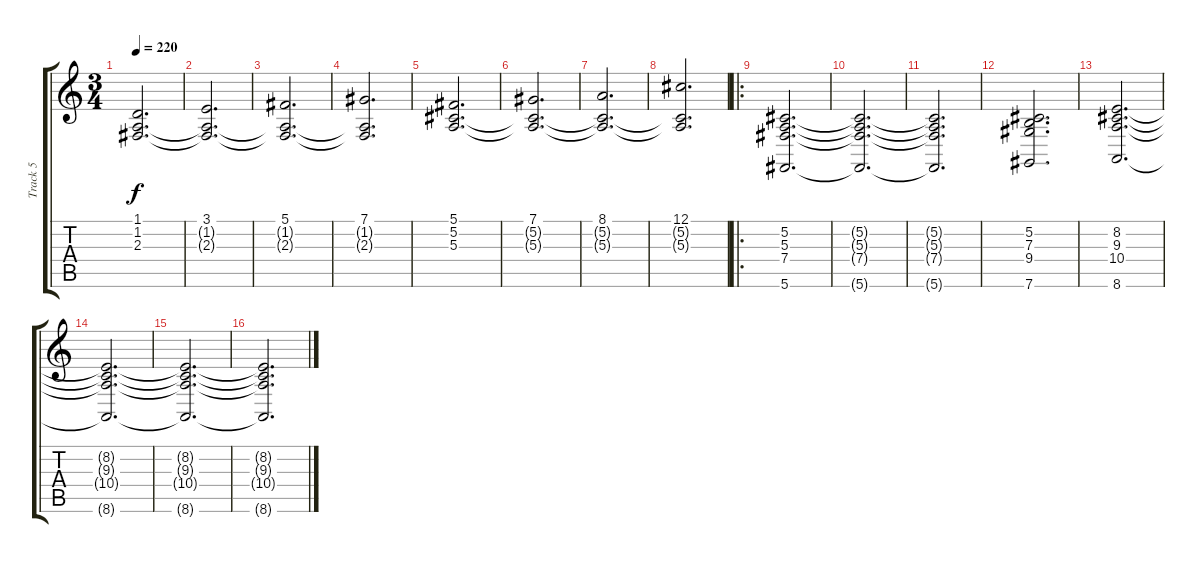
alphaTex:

\track ("Track 5" "Track 5") {instrument pad2warm}
\staff {score tabs}
\tuning (Db4 Ab3 E3 B2 Gb2 Db2) {hide}
\ts (3 4)
\tempo 220
\clef g2
\ks c
(1.1 1.2 2.3).2{d dy f} |
(3.1 1.2{t} 2.3{t}).2{d} |
(5.1 1.2{t} 2.3{t}).2{d} |
(7.1 1.2{t} 2.3{t}).2{d} |
(5.1 5.2 5.3).2{d} |
(7.1 5.2{t} 5.3{t}).2{d} |
(8.1 5.2{t} 5.3{t}).2{d} |
(12.1 5.2{t} 5.3{t}).2{d} |
\ro
(5.2 5.3 7.4 5.6).2{d} |
(5.2{t} 5.3{t} 7.4{t} 5.6{t}).2{d} |
(5.2{t} 5.3{t} 7.4{t} 5.6{t}).2{d} |
(5.2 7.3 9.4 7.6).2{d} |
(8.2 9.3 10.4 8.6).2{d} |
(8.2{t} 9.3{t} 10.4{t} 8.6{t}).2{d} |
(8.2{t} 9.3{t} 10.4{t} 8.6{t}).2{d} |
(8.2{t} 9.3{t} 10.4{t} 8.6{t}).2{d}
